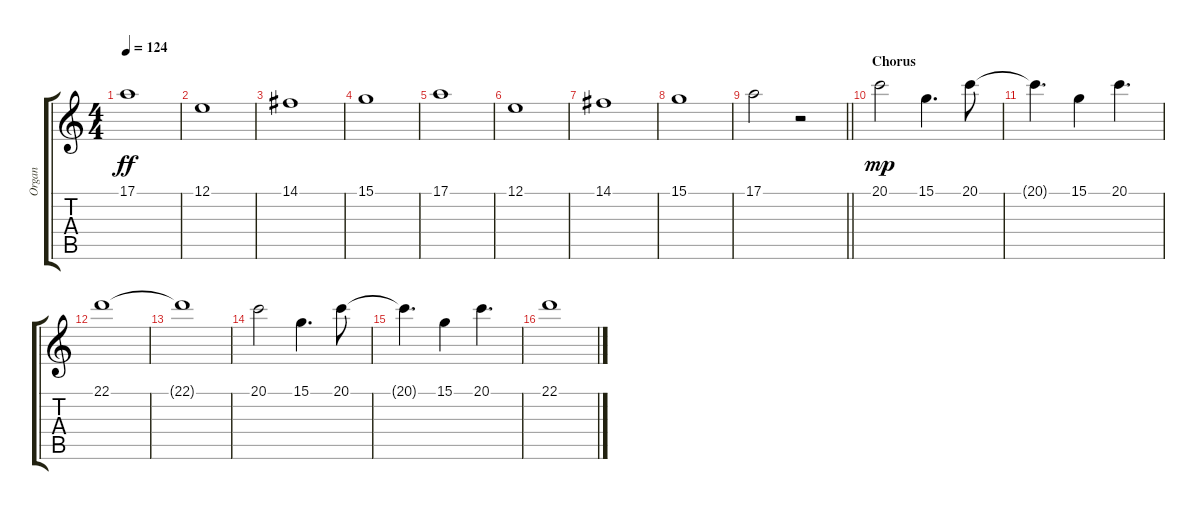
\track ("Organ" "Organ") {instrument drawbarorgan}
\staff {score tabs}
\tuning (E4 B3 G3 D3 A2 E2) {hide}
\ts (4 4)
\tempo 124
\clef g2
\ks c
17.1.1{dy ff} |
12.1.1 |
14.1.1 |
15.1.1 |
17.1.1 |
12.1.1 |
14.1.1 |
15.1.1 |
\barLineRight lightlight
17.1.2 r.2 |
\section ("" "Chorus")
20.1.2{dy mp instrument rockorgan} 15.1.4{d} 20.1.8 |
20.1{t}.4{d} 15.1.4 20.1.4{d} |
22.1.1 |
22.1{t}.1 |
20.1.2 15.1.4{d} 20.1.8 |
20.1{t}.4{d} 15.1.4 20.1.4{d} |
22.1.1
